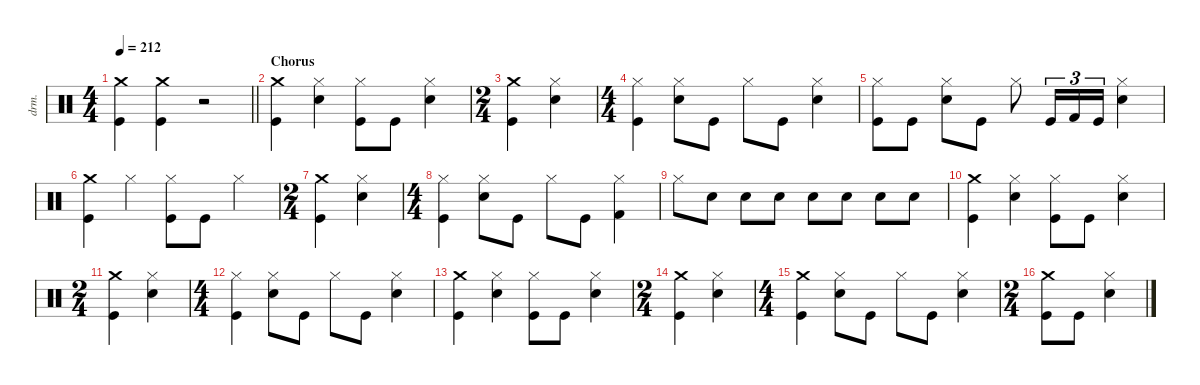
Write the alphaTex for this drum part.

\defaultSystemsLayout 4
\hideDynamics
\bracketExtendMode nobrackets
\track ("Lars Ulrich" "drm.") {instrument percussion}
\staff {score}
\articulation defaults
\ts (4 4)
\tempo 212
\clef neutral
\barLineRight lightlight
\ks c
("Kick (hit)" "Crash medium (hit)").4{dy fff} ("Crash medium (hit)" "Kick (hit)").4 r.2 |
\section ("" "Chorus")
("Kick (hit)" "Crash medium (hit)").4 ("Snare (hit) 2" "Hi-Hat (closed)").4 ("Kick (hit)" "Hi-Hat (closed)").8 "Kick (hit)".8 ("Snare (hit) 2" "Hi-Hat (closed)").4 |
\ts (2 4)
\beaming (8 2 2)
("Kick (hit)" "Crash medium (hit)").4 ("Hi-Hat (closed)" "Snare (hit) 2").4 |
\ts (4 4)
\beaming (8 2 2 2 2)
("Kick (hit)" "Hi-Hat (closed)").4 ("Snare (hit) 2" "Hi-Hat (closed)").8 "Kick (hit)".8 "Hi-Hat (closed)".8 "Kick (hit)".8 ("Snare (hit) 2" "Hi-Hat (closed)").4 |
("Kick (hit)" "Hi-Hat (closed)").8 "Kick (hit)".8 ("Hi-Hat (closed)" "Snare (hit) 2").8 "Kick (hit)".8 "Hi-Hat (closed)".8 "Kick (hit)".16{tu (3 2)} "Kick (hit) 2".16{tu (3 2)} "Kick (hit)".16{tu (3 2)} ("Snare (hit) 2" "Hi-Hat (closed)").4 |
("Kick (hit)" "Crash medium (hit)").4 "Hi-Hat (closed)".4 ("Hi-Hat (closed)" "Kick (hit)").8 "Kick (hit)".8 "Hi-Hat (closed)".4 |
\ts (2 4)
\beaming (8 2 2)
("Kick (hit)" "Crash medium (hit)").4 ("Snare (hit) 2" "Hi-Hat (closed)").4 |
\ts (4 4)
\beaming (8 2 2 2 2)
("Kick (hit)" "Hi-Hat (closed)").4 ("Snare (hit) 2" "Hi-Hat (closed)").8 "Kick (hit)".8 "Hi-Hat (closed)".8 "Kick (hit)".8 ("Kick (hit) 2" "Hi-Hat (closed)").4 |
"Hi-Hat (closed)".8 "Snare (hit) 2".8 "Snare (hit) 2".8 "Snare (hit) 2".8 "Snare (hit) 2".8 "Snare (hit) 2".8 "Snare (hit) 2".8 "Snare (hit) 2".8 |
("Crash medium (hit)" "Kick (hit)").4 ("Hi-Hat (closed)" "Snare (hit) 2").4 ("Hi-Hat (closed)" "Kick (hit)").8 "Kick (hit)".8 ("Snare (hit) 2" "Hi-Hat (closed)").4 |
\ts (2 4)
\beaming (8 2 2)
("Kick (hit)" "Crash medium (hit)").4 ("Snare (hit) 2" "Hi-Hat (closed)").4 |
\ts (4 4)
\beaming (8 2 2 2 2)
("Hi-Hat (closed)" "Kick (hit)").4 ("Snare (hit) 2" "Hi-Hat (closed)").8 "Kick (hit)".8 "Hi-Hat (closed)".8 "Kick (hit)".8 ("Snare (hit) 2" "Hi-Hat (closed)").4 |
("Kick (hit)" "Crash medium (hit)").4 ("Snare (hit) 2" "Hi-Hat (closed)").4 ("Kick (hit)" "Hi-Hat (closed)").8 "Kick (hit)".8 ("Hi-Hat (closed)" "Snare (hit) 2").4 |
\ts (2 4)
\beaming (8 2 2)
("Kick (hit)" "Crash medium (hit)").4 ("Snare (hit) 2" "Hi-Hat (closed)").4 |
\ts (4 4)
\beaming (8 2 2 2 2)
("Kick (hit)" "Crash medium (hit)").4 ("Snare (hit) 2" "Hi-Hat (closed)").8 "Kick (hit)".8 "Hi-Hat (closed)".8 "Kick (hit)".8 ("Hi-Hat (closed)" "Snare (hit) 2").4 |
\ts (2 4)
\beaming (8 2 2)
("Kick (hit)" "Crash medium (hit)").8 "Kick (hit)".8 ("Snare (hit) 2" "Hi-Hat (closed)").4
